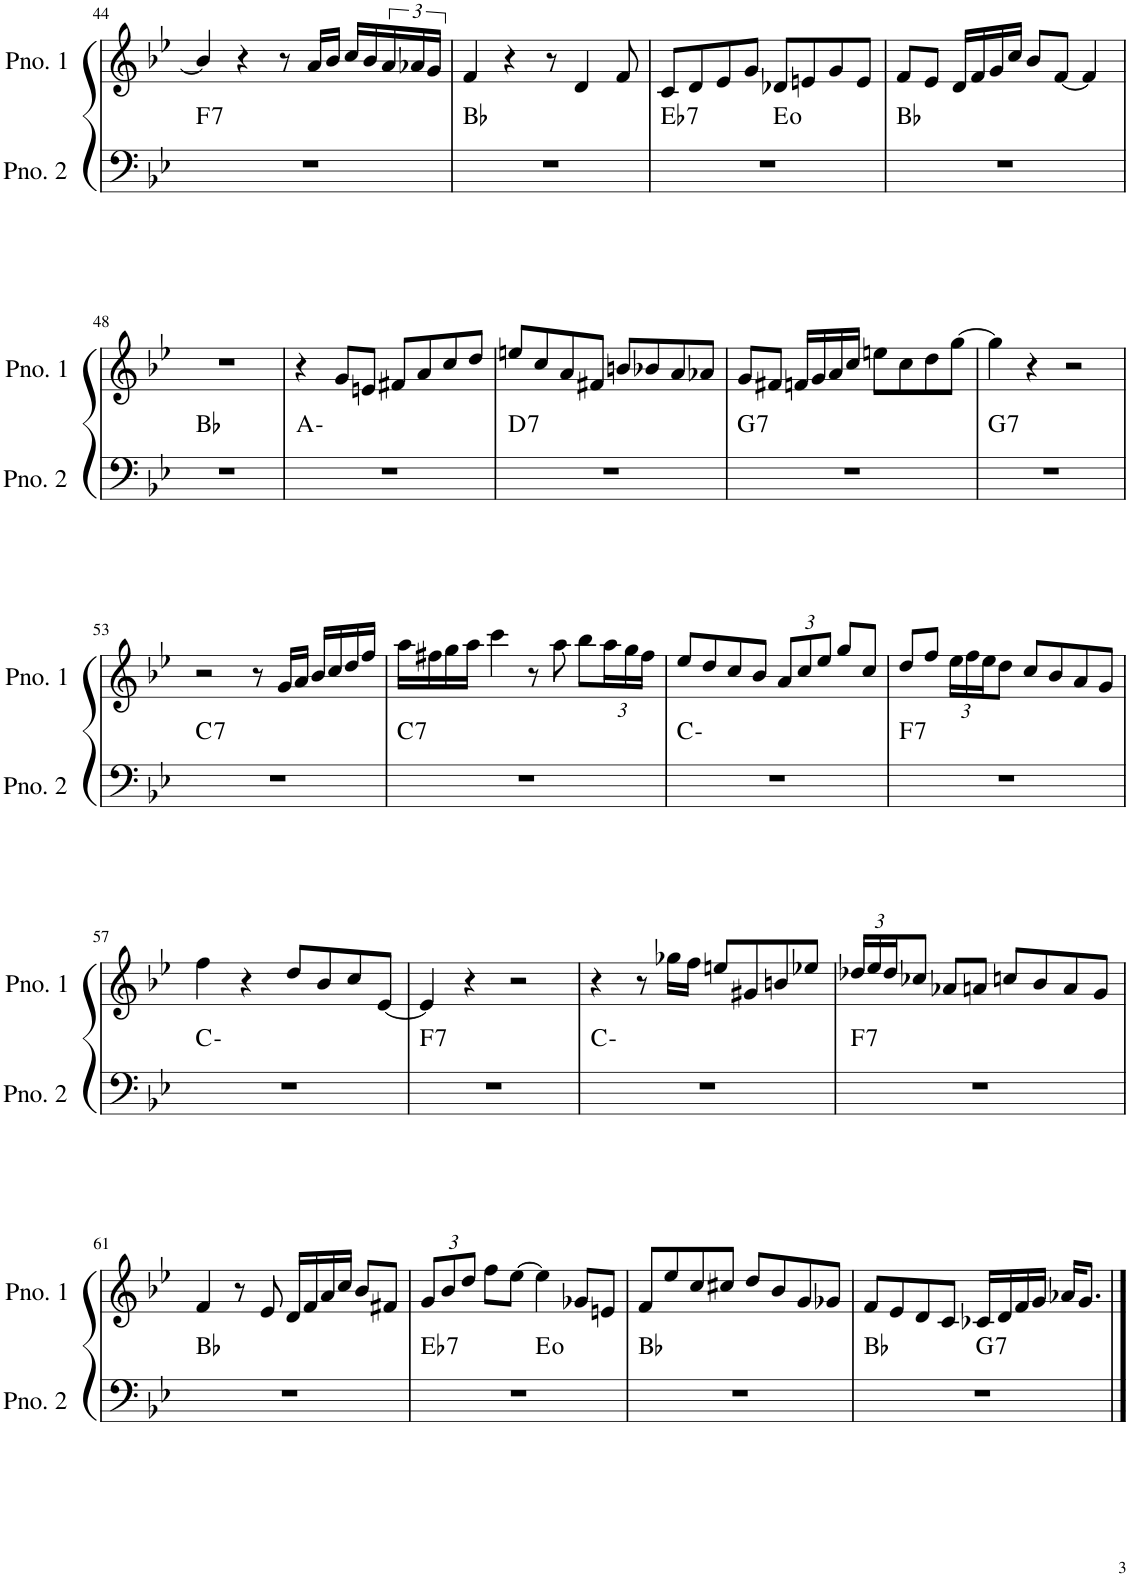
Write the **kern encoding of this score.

**kern	**harte	**kern
*part2	*part2	*part1
*staff2	*	*staff1
*I"ピアノ 2	*	*I"ピアノ 1
!!LO:PB:g=z
*clefF4	*	*clefG2
*k[b-e-]	*	*k[b-e-]
*M4/4	*	*M4/4
=44	=44	=44
!	!LO:H:kt=7	!
1r	F:7	4b-/]
.	.	4r
.	.	8r
.	.	16a/LL
.	.	16b-/JJ
.	.	16cc/LL
.	.	16b-/
.	.	24a/
.	.	24a-X/
.	.	24g/JJ
=45	=45	=45
1r	Bb:maj	4f/
.	.	4r
.	.	8r
.	.	4d/
.	.	8f/
=46	=46	=46
!	!LO:H:kt=7	!
*^	*	*
1r	2ryy	Eb:7	8c/L
.	.	.	8d/
.	.	.	8e-/
.	.	.	8g/J
.	2ryy	E:dim	8d-X/L
.	.	.	8en/
.	.	.	8g/
.	.	.	8e/J
*v	*v	*	*
=47	=47	=47
1r	Bb:maj	8f/L
.	.	8e-/J
.	.	16d/LL
.	.	16f/
.	.	16g/
.	.	16cc/JJ
.	.	8b-/L
.	.	[8f/J
.	.	4f/]
!!LO:LB:g=z
=48	=48	=48
1r	Bb:maj	1r
=49	=49	=49
1r	A:min	4r
.	.	8g/L
.	.	8en/J
.	.	8f#X/L
.	.	8a/
.	.	8cc/
.	.	8dd/J
=50	=50	=50
!	!LO:H:kt=7	!
1r	D:7	8een/L
.	.	8cc/
.	.	8a/
.	.	8f#X/J
.	.	8bn/L
.	.	8b-X/
.	.	8a/
.	.	8a-X/J
=51	=51	=51
!	!LO:H:kt=7	!
1r	G:7	8g/L
.	.	8f#X/J
.	.	16fn/LL
.	.	16g/
.	.	16a/
.	.	16cc/JJ
.	.	8een\L
.	.	8cc\
.	.	8dd\
.	.	[8gg\J
=52	=52	=52
!	!LO:H:kt=7	!
1r	G:7	4gg\]
.	.	4r
.	.	2r
!!LO:LB:g=z
=53	=53	=53
!	!LO:H:kt=7	!
1r	C:7	2r
.	.	8r
.	.	16g/LL
.	.	16a/JJ
.	.	16b-/LL
.	.	16cc/
.	.	16dd/
.	.	16ff/JJ
=54	=54	=54
!	!LO:H:kt=7	!
1r	C:7	16aa\LL
.	.	16ff#X\
.	.	16gg\
.	.	16aa\JJ
.	.	4ccc\
.	.	8r
.	.	8aa\
.	.	8bb-\L
*	*	*Xbrackettup
.	.	24aa\L
.	.	24gg\
.	.	24ff#\JJ
=55	=55	=55
1r	C:min	8ee-/L
.	.	8dd/
.	.	8cc/
.	.	8b-/J
.	.	12a/L
.	.	12cc/
.	.	12ee-/J
.	.	8gg/L
.	.	8cc/J
=56	=56	=56
!	!LO:H:kt=7	!
1r	F:7	8dd/L
.	.	8ff/J
.	.	24ee-\LL
.	.	24ff\
.	.	24ee-\J
.	.	8dd\J
.	.	8cc/L
.	.	8b-/
.	.	8a/
.	.	8g/J
!!LO:LB:g=z
=57	=57	=57
1r	C:min	4ff\
.	.	4r
.	.	8dd/L
.	.	8b-/
.	.	8cc/
.	.	[8e-/J
=58	=58	=58
!	!LO:H:kt=7	!
1r	F:7	4e-/]
.	.	4r
.	.	2r
=59	=59	=59
1r	C:min	4r
.	.	8r
.	.	16gg-X\LL
.	.	16ff\JJ
.	.	8een/L
.	.	8g#X/
.	.	8bn/
.	.	8ee-X/J
=60	=60	=60
!	!LO:H:kt=7	!
1r	F:7	24dd-X/LL
.	.	24ee-/
.	.	24dd-/J
.	.	8cc-X/J
.	.	8a-X/L
.	.	8an/J
.	.	8ccn/L
.	.	8b-/
.	.	8a/
.	.	8g/J
!!LO:LB:g=z
=61	=61	=61
1r	Bb:maj	4f/
.	.	8r
.	.	8e-/
.	.	16d/LL
.	.	16f/
.	.	16a/
.	.	16cc/JJ
.	.	8b-/L
.	.	8f#X/J
=62	=62	=62
!	!LO:H:kt=7	!
*^	*	*
1r	2ryy	Eb:7	12g/L
.	.	.	12b-/
.	.	.	12dd/J
.	.	.	8ff\L
.	.	.	[8ee-\J
.	2ryy	E:dim	4ee-\]
.	.	.	8g-X/L
.	.	.	8en/J
*v	*v	*	*
=63	=63	=63
1r	Bb:maj	8f/L
.	.	8ee-/
.	.	8cc/
.	.	8cc#X/J
.	.	8dd/L
.	.	8b-/
.	.	8g/
.	.	8g-X/J
=64	=64	=64
*^	*	*
1r	2ryy	Bb:maj	8f/L
.	.	.	8e-/
.	.	.	8d/
.	.	.	8c/J
!	!	!LO:H:kt=7	!
.	2ryy	G:7	16c-X/LL
.	.	.	16d/
.	.	.	16f/
.	.	.	16g/JJ
.	.	.	16a-X/KL
.	.	.	8.g/J
*v	*v	*	*
==	==	==
*-	*-	*-
